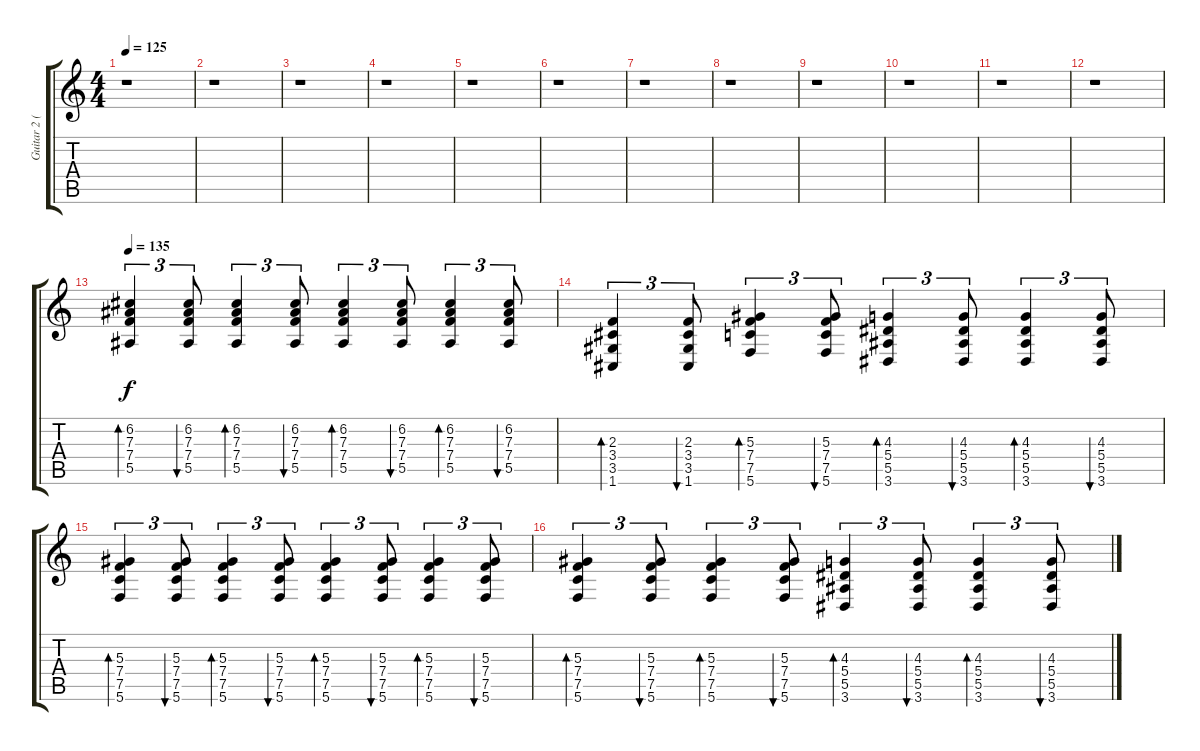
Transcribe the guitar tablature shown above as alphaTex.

\track ("Guitar 2 (Clean)" "Guitar 2 (") {instrument acousticguitarnylon}
\staff {score tabs}
\tuning (C4 G3 Eb3 Bb2 F2 C2) {hide}
\ts (4 4)
\tempo 125
\clef g2
\ks c
r.1{dy f} |
r.1 |
r.1 |
r.1 |
r.1 |
r.1 |
r.1 |
r.1 |
r.1 |
r.1 |
r.1 |
r.1 |
\tempo 135
(6.2 7.3 7.4 5.5).4{tu (3 2) bd 120} (6.2 7.3 7.4 5.5).8{tu (3 2) bu 120} (6.2 7.3 7.4 5.5).4{tu (3 2) bd 120} (6.2 7.3 7.4 5.5).8{tu (3 2) bu 120} (6.2 7.3 7.4 5.5).4{tu (3 2) bd 120} (6.2 7.3 7.4 5.5).8{tu (3 2) bu 120} (6.2 7.3 7.4 5.5).4{tu (3 2) bd 120} (6.2 7.3 7.4 5.5).8{tu (3 2) bu 120} |
(2.3 3.4 3.5 1.6).4{tu (3 2) bd 120} (2.3 3.4 3.5 1.6).8{tu (3 2) bu 120} (5.3 7.4 7.5 5.6).4{tu (3 2) bd 120} (5.3 7.4 7.5 5.6).8{tu (3 2) bu 120} (4.3 5.4 5.5 3.6).4{tu (3 2) bd 120} (4.3 5.4 5.5 3.6).8{tu (3 2) bu 120} (4.3 5.4 5.5 3.6).4{tu (3 2) bd 120} (4.3 5.4 5.5 3.6).8{tu (3 2) bu 120} |
(5.3 7.4 7.5 5.6).4{tu (3 2) bd 120} (5.3 7.4 7.5 5.6).8{tu (3 2) bu 120} (5.3 7.4 7.5 5.6).4{tu (3 2) bd 120} (5.3 7.4 7.5 5.6).8{tu (3 2) bu 120} (5.3 7.4 7.5 5.6).4{tu (3 2) bd 120} (5.3 7.4 7.5 5.6).8{tu (3 2) bu 120} (5.3 7.4 7.5 5.6).4{tu (3 2) bd 120} (5.3 7.4 7.5 5.6).8{tu (3 2) bu 120} |
(5.3 7.4 7.5 5.6).4{tu (3 2) bd 120} (5.3 7.4 7.5 5.6).8{tu (3 2) bu 120} (5.3 7.4 7.5 5.6).4{tu (3 2) bd 120} (5.3 7.4 7.5 5.6).8{tu (3 2) bu 120} (4.3 5.4 5.5 3.6).4{tu (3 2) bd 120} (4.3 5.4 5.5 3.6).8{tu (3 2) bu 120} (4.3 5.4 5.5 3.6).4{tu (3 2) bd 120} (4.3 5.4 5.5 3.6).8{tu (3 2) bu 120}
